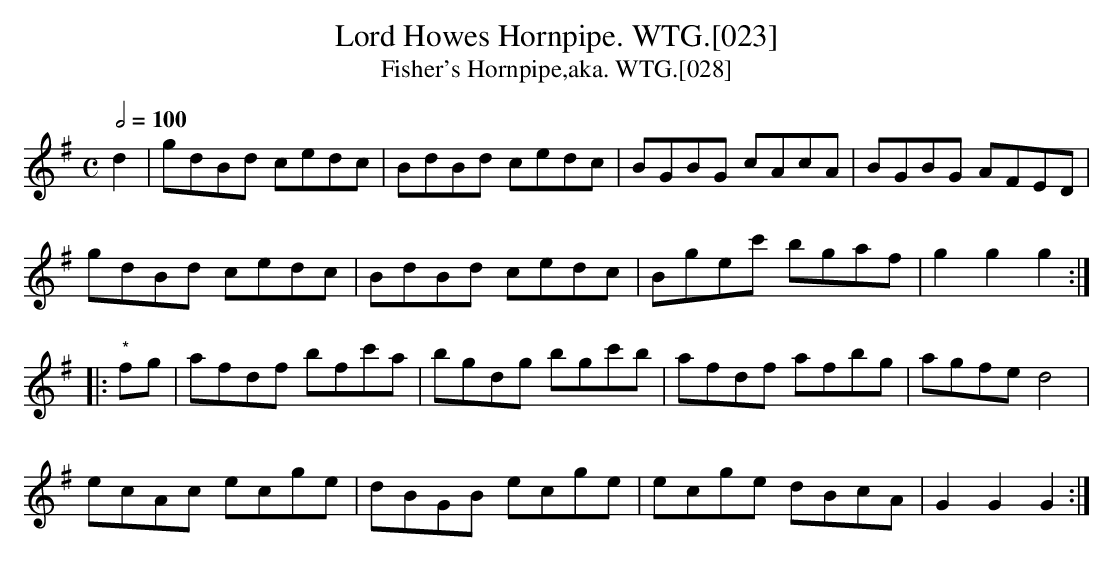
X:1
T:Lord Howes Hornpipe. WTG.[023]
T:Fisher's Hornpipe,aka. WTG.[028]
M:C
L:1/8
Q:1/2=100
K:G
d2|gdBd cedc|BdBd cedc|BGBG cAcA|BGBG AFED|
gdBd cedc|BdBd cedc|Bgec' bgaf|g2g2g2:|
|:"*"fg|afdf bfc'a|bgdg bgc'b|afdf afbg|agfed4|
ecAc ecge|dBGB ecge|ecge dBcA|G2G2G2:|
